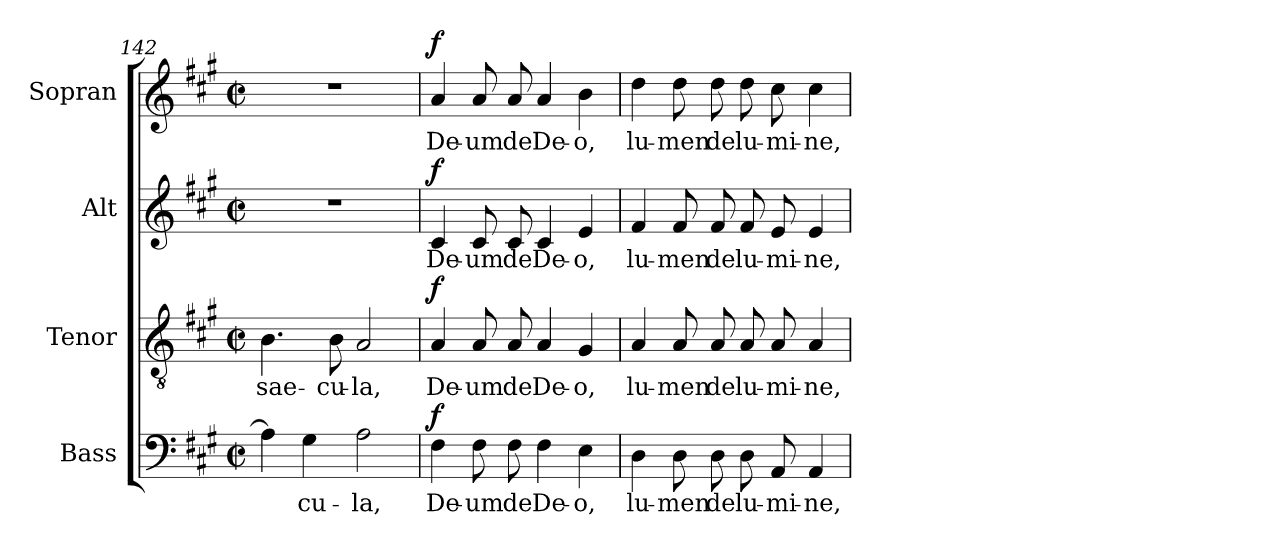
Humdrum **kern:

**kern	**text	**dynam	**kern	**text	**dynam	**kern	**text	**dynam	**kern	**text	**dynam
*part4	*part4	*part4	*part3	*part3	*part3	*part2	*part2	*part2	*part1	*part1	*part1
*staff4	*staff4	*staff4	*staff3	*staff3	*staff3	*staff2	*staff2	*staff2	*staff1	*staff1	*staff1
*I"Bass	*	*	*I"Tenor	*	*	*I"Alt	*	*	*I"Sopran	*	*
*I'B.	*	*	*I'T.	*	*	*I'A.	*	*	*I'S.	*	*
*clefF4	*	*	*clefGv2	*	*	*clefG2	*	*	*clefG2	*	*
*k[f#c#g#]	*	*	*k[f#c#g#]	*	*	*k[f#c#g#]	*	*	*k[f#c#g#]	*	*
*A:	*	*	*A:	*	*	*A:	*	*	*A:	*	*
*M2/2	*	*	*M2/2	*	*	*M2/2	*	*	*M2/2	*	*
*met(c|)	*	*	*met(c|)	*	*	*met(c|)	*	*	*met(c|)	*	*
=142	=142	=142	=142	=142	=142	=142	=142	=142	=142	=142	=142
!	!	!	!	!LO:LY:b	!	!	!	!	!	!	!
4A\]	.	.	4.B\	sae-	.	1r	.	.	1r	.	.
!	!LO:LY:b	!	!	!	!	!	!	!	!	!	!
4G#\	-cu-	.	.	.	.	.	.	.	.	.	.
!	!	!	!	!LO:LY:b	!	!	!	!	!	!	!
.	.	.	8B\	-cu-	.	.	.	.	.	.	.
!	!LO:LY:b	!	!	!LO:LY:b	!	!	!	!	!	!	!
2A\	-la,	.	2A/	-la,	.	.	.	.	.	.	.
=143	=143	=143	=143	=143	=143	=143	=143	=143	=143	=143	=143
!	!LO:LY:b	!LO:DY:a	!	!LO:LY:b	!LO:DY:a	!	!LO:LY:b	!LO:DY:a	!	!LO:LY:b	!LO:DY:a
4F#\	De-	f	4A/	De-	f	4c#/	De-	f	4a/	De-	f
!	!LO:LY:b	!	!	!LO:LY:b	!	!	!LO:LY:b	!	!	!LO:LY:b	!
8F#\	-um	.	8A/	-um	.	8c#/	-um	.	8a/	-um	.
!	!LO:LY:b	!	!	!LO:LY:b	!	!	!LO:LY:b	!	!	!LO:LY:b	!
8F#\	de	.	8A/	de	.	8c#/	de	.	8a/	de	.
!	!LO:LY:b	!	!	!LO:LY:b	!	!	!LO:LY:b	!	!	!LO:LY:b	!
4F#\	De-	.	4A/	De-	.	4c#/	De-	.	4a/	De-	.
!	!LO:LY:b	!	!	!LO:LY:b	!	!	!LO:LY:b	!	!	!LO:LY:b	!
4E\	-o,	.	4G#/	-o,	.	4e/	-o,	.	4b\	-o,	.
=144	=144	=144	=144	=144	=144	=144	=144	=144	=144	=144	=144
!	!LO:LY:b	!	!	!LO:LY:b	!	!	!LO:LY:b	!	!	!LO:LY:b	!
4D\	lu-	.	4A/	lu-	.	4f#/	lu-	.	4dd\	lu-	.
!	!LO:LY:b	!	!	!LO:LY:b	!	!	!LO:LY:b	!	!	!LO:LY:b	!
8D\	-men	.	8A/	-men	.	8f#/	-men	.	8dd\	-men	.
!	!LO:LY:b	!	!	!LO:LY:b	!	!	!LO:LY:b	!	!	!LO:LY:b	!
8D\	de	.	8A/	de	.	8f#/	de	.	8dd\	de	.
!	!LO:LY:b	!	!	!LO:LY:b	!	!	!LO:LY:b	!	!	!LO:LY:b	!
8D\	lu-	.	8A/	lu-	.	8f#/	lu-	.	8dd\	lu-	.
!	!LO:LY:b	!	!	!LO:LY:b	!	!	!LO:LY:b	!	!	!LO:LY:b	!
8AA/	-mi-	.	8A/	-mi-	.	8e/	-mi-	.	8cc#\	-mi-	.
!	!LO:LY:b	!	!	!LO:LY:b	!	!	!LO:LY:b	!	!	!LO:LY:b	!
4AA/	-ne,	.	4A/	-ne,	.	4e/	-ne,	.	4cc#\	-ne,	.
=	=	=	=	=	=	=	=	=	=	=	=
*-	*-	*-	*-	*-	*-	*-	*-	*-	*-	*-	*-
